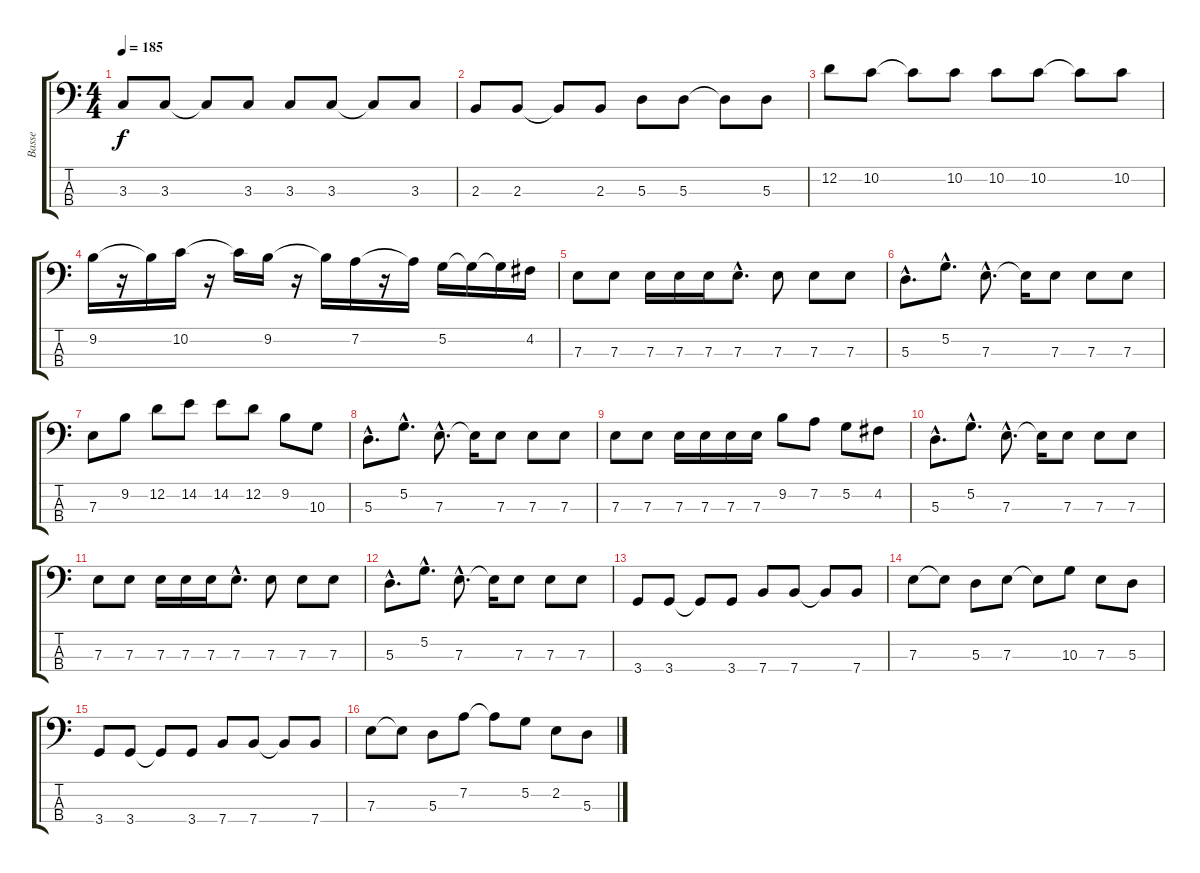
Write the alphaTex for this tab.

\track ("Basse" "Basse") {instrument electricbassfinger}
\staff {score tabs}
\tuning (G2 D2 A1 E1) {hide}
\ts (4 4)
\tempo 185
\clef f4
\ks c
3.3.8{dy f} 3.3.8 3.3{t}.8 3.3.8 3.3.8 3.3.8 3.3{t}.8 3.3.8 |
2.3.8 2.3.8 2.3{t}.8 2.3.8 5.3.8 5.3.8 5.3{t}.8 5.3.8 |
12.2.8 10.2.8 10.2{t}.8 10.2.8 10.2.8 10.2.8 10.2{t}.8 10.2.8 |
9.2.16 r.16 9.2{t}.16 10.2.16 r.16 10.2{t}.16 9.2.16 r.16 9.2{t}.16 7.2.16 r.16 7.2{t}.16 5.2.16 5.2{t}.16 5.2{t}.16 4.2.16 |
7.3.8 7.3.8 7.3.16 7.3.16 7.3.16 7.3{hac}.8{d} 7.3.8 7.3.8 7.3.8 |
5.3{hac}.8{d} 5.2{hac}.8{d} 7.3{hac}.8{d} 7.3{t}.16 7.3.8 7.3.8 7.3.8 |
7.3.8 9.2.8 12.2.8 14.2.8 14.2.8 12.2.8 9.2.8 10.3.8 |
5.3{hac}.8{d} 5.2{hac}.8{d} 7.3{hac}.8{d} 7.3{t}.16 7.3.8 7.3.8 7.3.8 |
7.3.8 7.3.8 7.3.16 7.3.16 7.3.16 7.3.16 9.2.8 7.2.8 5.2.8 4.2.8 |
5.3{hac}.8{d} 5.2{hac}.8{d} 7.3{hac}.8{d} 7.3{t}.16 7.3.8 7.3.8 7.3.8 |
7.3.8 7.3.8 7.3.16 7.3.16 7.3.16 7.3{hac}.8{d} 7.3.8 7.3.8 7.3.8 |
5.3{hac}.8{d} 5.2{hac}.8{d} 7.3{hac}.8{d} 7.3{t}.16 7.3.8 7.3.8 7.3.8 |
3.4.8 3.4.8 3.4{t}.8 3.4.8 7.4.8 7.4.8 7.4{t}.8 7.4.8 |
7.3.8 7.3{t}.8 5.3.8 7.3.8 7.3{t}.8 10.3.8 7.3.8 5.3.8 |
3.4.8 3.4.8 3.4{t}.8 3.4.8 7.4.8 7.4.8 7.4{t}.8 7.4.8 |
7.3.8 7.3{t}.8 5.3.8 7.2.8 7.2{t}.8 5.2.8 2.2.8 5.3.8
